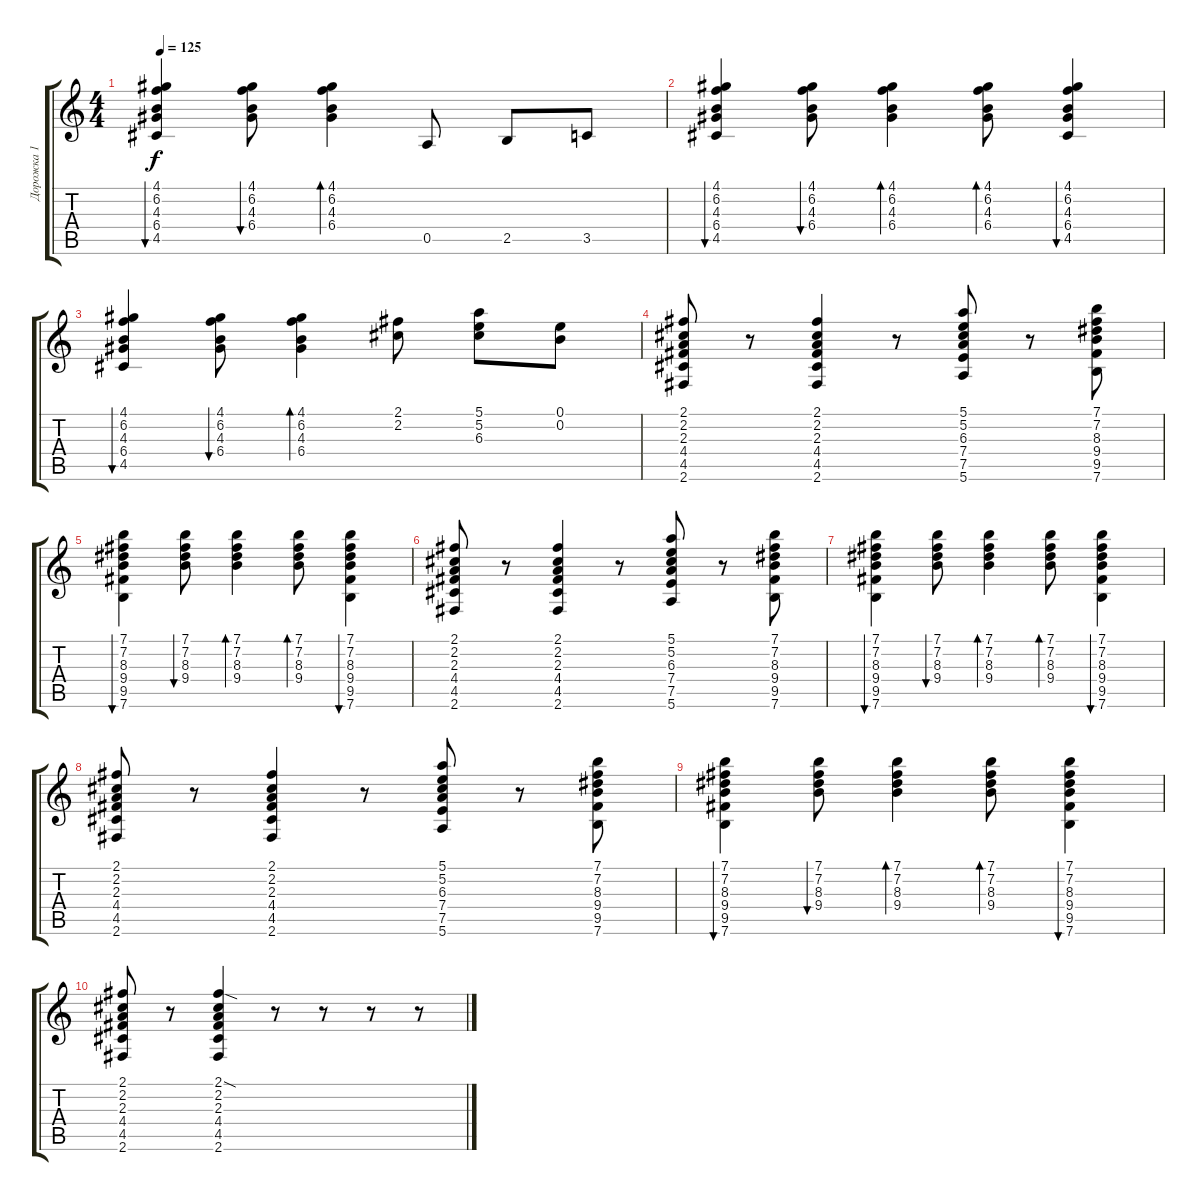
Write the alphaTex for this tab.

\track ("Дорожка 1" "Дорожка 1") {instrument acousticguitarsteel}
\staff {score tabs}
\tuning (E4 B3 G3 D3 A2 E2) {hide}
\ts (4 4)
\tempo 125
\clef g2
\ks c
(4.1 6.2 4.3 6.4 4.5).4{bu 30 dy f} (4.1 6.2 4.3 6.4).8{bu 30} (4.1 6.2 4.3 6.4).4{bd 30} 0.5.8 2.5.8 3.5.8 |
(4.1 6.2 4.3 6.4 4.5).4{bu 30} (4.1 6.2 4.3 6.4).8{bu 30} (4.1 6.2 4.3 6.4).4{bd 30} (4.1 6.2 4.3 6.4).8{bd 30} (4.1 6.2 4.3 6.4 4.5).4{bu 30} |
(4.1 6.2 4.3 6.4 4.5).4{bu 30} (4.1 6.2 4.3 6.4).8{bu 30} (4.1 6.2 4.3 6.4).4{bd 30} (2.1 2.2).8 (5.1 5.2 6.3).8 (0.1 0.2).8 |
(2.1 2.2 2.3 4.4 4.5 2.6).8 r.8 (2.1 2.2 2.3 4.4 4.5 2.6).4 r.8 (5.1 5.2 6.3 7.4 7.5 5.6).8 r.8 (7.1 7.2 8.3 9.4 9.5 7.6).8 |
(7.1 7.2 8.3 9.4 9.5 7.6).4{bu 30} (7.1 7.2 8.3 9.4).8{bu 30} (7.1 7.2 8.3 9.4).4{bd 30} (7.1 7.2 8.3 9.4).8{bd 30} (7.1 7.2 8.3 9.4 9.5 7.6).4{bu 30} |
(2.1 2.2 2.3 4.4 4.5 2.6).8 r.8 (2.1 2.2 2.3 4.4 4.5 2.6).4 r.8 (5.1 5.2 6.3 7.4 7.5 5.6).8 r.8 (7.1 7.2 8.3 9.4 9.5 7.6).8 |
(7.1 7.2 8.3 9.4 9.5 7.6).4{bu 30} (7.1 7.2 8.3 9.4).8{bu 30} (7.1 7.2 8.3 9.4).4{bd 30} (7.1 7.2 8.3 9.4).8{bd 30} (7.1 7.2 8.3 9.4 9.5 7.6).4{bu 30} |
(2.1 2.2 2.3 4.4 4.5 2.6).8 r.8 (2.1 2.2 2.3 4.4 4.5 2.6).4 r.8 (5.1 5.2 6.3 7.4 7.5 5.6).8 r.8 (7.1 7.2 8.3 9.4 9.5 7.6).8 |
(7.1 7.2 8.3 9.4 9.5 7.6).4{bu 30} (7.1 7.2 8.3 9.4).8{bu 30} (7.1 7.2 8.3 9.4).4{bd 30} (7.1 7.2 8.3 9.4).8{bd 30} (7.1 7.2 8.3 9.4 9.5 7.6).4{bu 30} |
(2.1 2.2 2.3 4.4 4.5 2.6).8 r.8 (2.1{sod} 2.2 2.3 4.4 4.5 2.6).4 r.8 r.8 r.8 r.8
